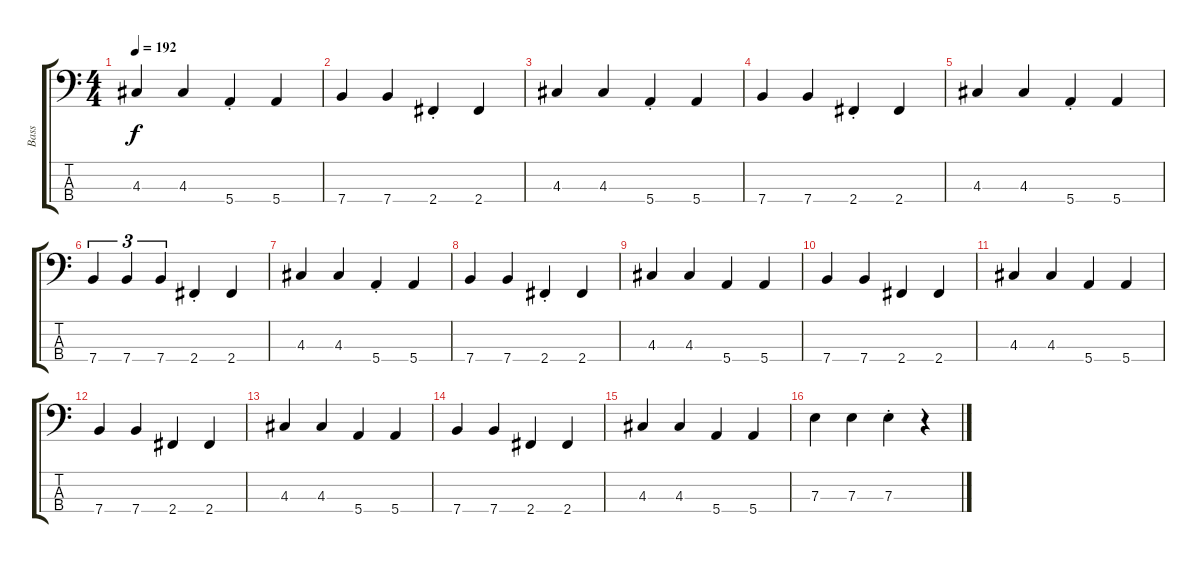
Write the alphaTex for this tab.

\track ("Bass" "Bass") {instrument electricbasspick}
\staff {score tabs}
\tuning (G2 D2 A1 E1) {hide}
\ts (4 4)
\tempo 192
\clef f4
\ks c
4.3.4{dy f} 4.3.4 5.4{st}.4 5.4.4 |
7.4.4 7.4.4 2.4{st}.4 2.4.4 |
4.3.4 4.3.4 5.4{st}.4 5.4.4 |
7.4.4 7.4.4 2.4{st}.4 2.4.4 |
4.3.4 4.3.4 5.4{st}.4 5.4.4 |
7.4.4{tu (3 2)} 7.4.4{tu (3 2)} 7.4.4{tu (3 2)} 2.4{st}.4 2.4.4 |
4.3.4 4.3.4 5.4{st}.4 5.4.4 |
7.4.4 7.4.4 2.4{st}.4 2.4.4 |
4.3.4 4.3.4 5.4.4 5.4.4 |
7.4.4 7.4.4 2.4.4 2.4.4 |
4.3.4 4.3.4 5.4.4 5.4.4 |
7.4.4 7.4.4 2.4.4 2.4.4 |
4.3.4 4.3.4 5.4.4 5.4.4 |
7.4.4 7.4.4 2.4.4 2.4.4 |
4.3.4 4.3.4 5.4.4 5.4.4 |
7.3.4 7.3.4 7.3{st}.4 r.4
